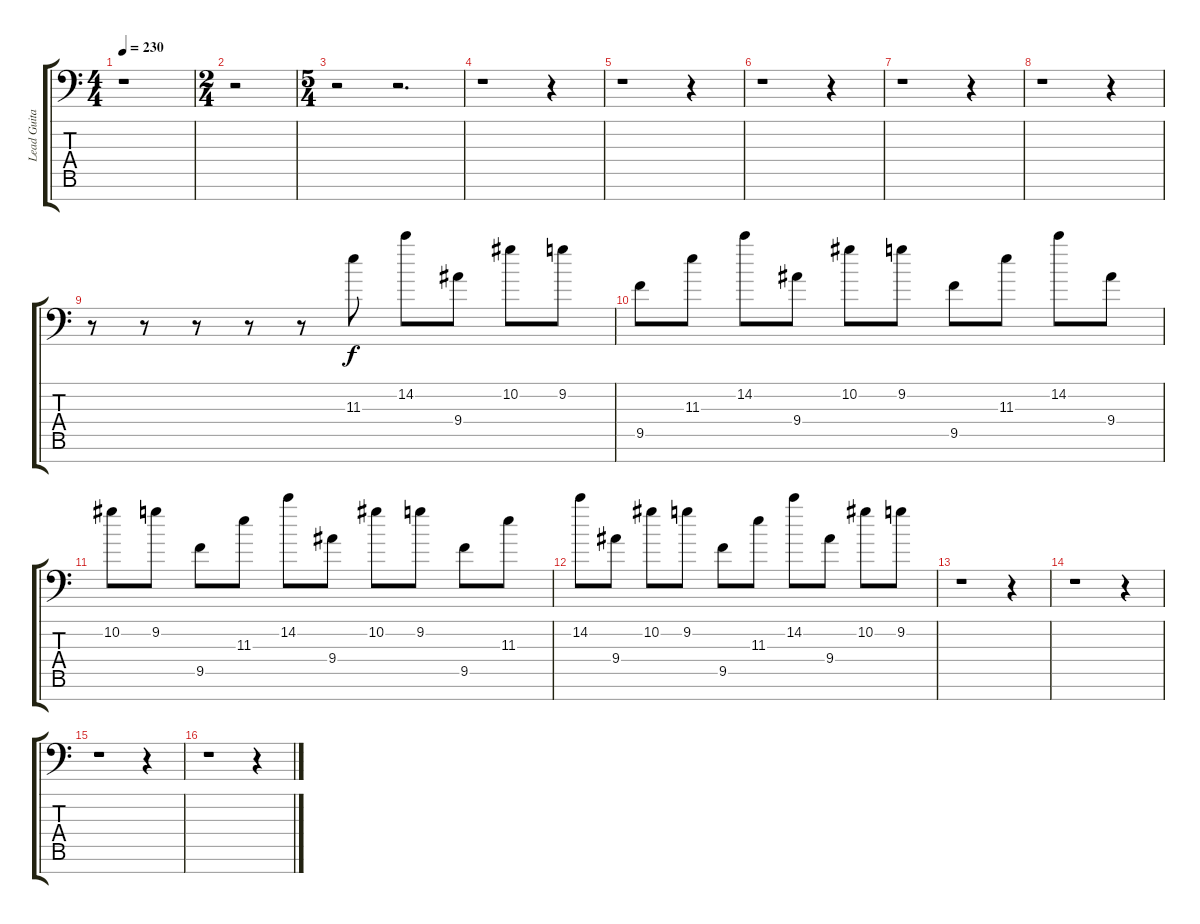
\track ("Lead Guitar " "Lead Guita") {instrument distortionguitar}
\staff {score tabs}
\tuning (Eb4 Bb3 F3 Db3 Ab2 Eb2 Ab1) {hide}
\ts (4 4)
\tempo 230
\clef f4
\ks c
r.1{dy f} |
\ts (2 4)
r.2 |
\ts (5 4)
r.2 r.2{d} |
r.1 r.4 |
r.1 r.4 |
r.1 r.4 |
r.1 r.4 |
r.1 r.4 |
r.8 r.8 r.8 r.8 r.8 11.3.8 14.2.8 9.4.8 10.2.8 9.2.8 |
9.5.8 11.3.8 14.2.8 9.4.8 10.2.8 9.2.8 9.5.8 11.3.8 14.2.8 9.4.8 |
10.2.8 9.2.8 9.5.8 11.3.8 14.2.8 9.4.8 10.2.8 9.2.8 9.5.8 11.3.8 |
14.2.8 9.4.8 10.2.8 9.2.8 9.5.8 11.3.8 14.2.8 9.4.8 10.2.8 9.2.8 |
r.1 r.4 |
r.1 r.4 |
r.1 r.4 |
r.1 r.4
